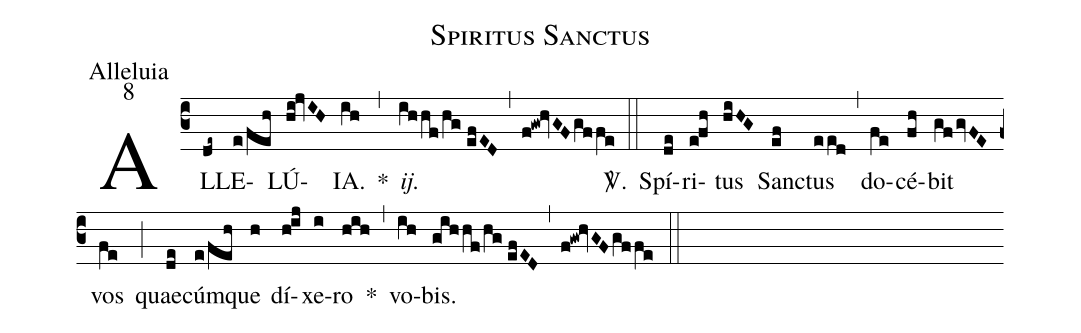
name:Spiritus Sanctus;
office-part:Alleluia;
mode:8;
%%
(c3) AL(de~)LE(e/feh)LÚ(hi!jvIH)IA.(ih) *(,) <i>ij.</i>(ihhf/hg//efED) (,) (f!gw!hvGF/gffe) <sp>V/</sp>.(::) Spí(de)ri(e!fh)tus(hiHG) Sanc(ef)tus(eed) (,) do(fe)cé(fh)bit(gf/gvFE) vos(fe) (;) quae(de)cúm(e/feh)que(h) dí(h!ij)xe(i)ro(hih) *(,) vo(ih)bis.(gihhf/hg//efED) (,) (f!gw!hvGF/gffe) (::)
